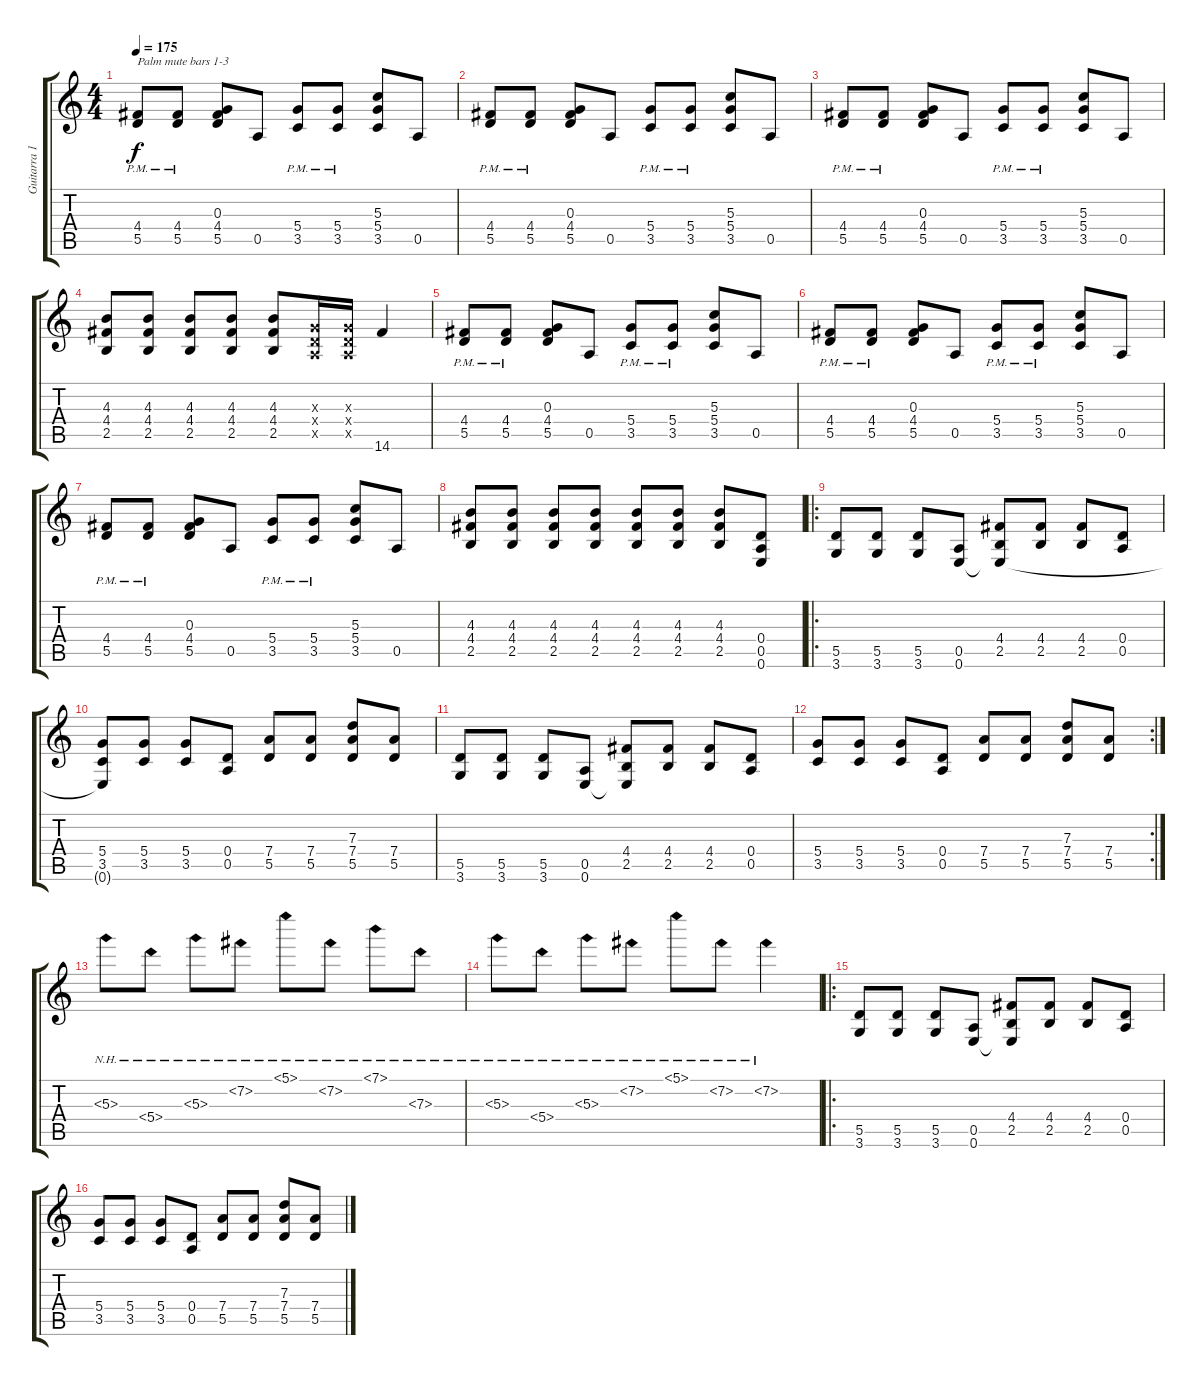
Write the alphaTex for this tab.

\track ("Guitarra 1 Billie Joe" "Guitarra 1") {instrument distortionguitar}
\staff {score tabs}
\tuning (E4 B3 G3 D3 A2 E2) {hide}
\ts (4 4)
\tempo 175
\clef g2
\ks c
(4.4 5.5{pm}).8{txt "Palm mute bars 1-3" dy f instrument distortionguitar} (4.4 5.5{pm}).8 (0.3 4.4 5.5).8 0.5.8 (5.4 3.5{pm}).8 (5.4 3.5{pm}).8 (5.3 5.4 3.5).8 0.5.8 |
(4.4 5.5{pm}).8 (4.4 5.5{pm}).8 (0.3 4.4 5.5).8 0.5.8 (5.4 3.5{pm}).8 (5.4 3.5{pm}).8 (5.3 5.4 3.5).8 0.5.8 |
(4.4 5.5{pm}).8 (4.4 5.5{pm}).8 (0.3 4.4 5.5).8 0.5.8 (5.4 3.5{pm}).8 (5.4 3.5{pm}).8 (5.3 5.4 3.5).8 0.5.8 |
(4.3 4.4 2.5).8 (4.3 4.4 2.5).8 (4.3 4.4 2.5).8 (4.3 4.4 2.5).8 (4.3 4.4 2.5).8 (0.3{x} 0.4{x} 0.5{x}).16 (0.3{x} 0.4{x} 0.5{x}).16 14.6.4 |
(4.4 5.5{pm}).8 (4.4 5.5{pm}).8 (0.3 4.4 5.5).8 0.5.8 (5.4 3.5{pm}).8 (5.4 3.5{pm}).8 (5.3 5.4 3.5).8 0.5.8 |
(4.4 5.5{pm}).8 (4.4 5.5{pm}).8 (0.3 4.4 5.5).8 0.5.8 (5.4 3.5{pm}).8 (5.4 3.5{pm}).8 (5.3 5.4 3.5).8 0.5.8 |
(4.4 5.5{pm}).8 (4.4 5.5{pm}).8 (0.3 4.4 5.5).8 0.5.8 (5.4 3.5{pm}).8 (5.4 3.5{pm}).8 (5.3 5.4 3.5).8 0.5.8 |
(4.3 4.4 2.5).8 (4.3 4.4 2.5).8 (4.3 4.4 2.5).8 (4.3 4.4 2.5).8 (4.3 4.4 2.5).8 (4.3 4.4 2.5).8 (4.3 4.4 2.5).8 (0.4 0.5 0.6).8 |
\ro
(5.5 3.6).8{volume 11} (5.5 3.6).8 (5.5 3.6).8 (0.5 0.6).8 (4.4 2.5 0.6{t}).8 (4.4 2.5).8 (4.4 2.5).8 (0.4 0.5).8 |
(5.4 3.5 0.6{t}).8{volume 11} (5.4 3.5).8 (5.4 3.5).8 (0.4 0.5).8 (7.4 5.5).8 (7.4 5.5).8 (7.3 7.4 5.5).8 (7.4 5.5).8 |
(5.5 3.6).8{volume 11} (5.5 3.6).8 (5.5 3.6).8 (0.5 0.6).8 (4.4 2.5 0.6{t}).8 (4.4 2.5).8 (4.4 2.5).8 (0.4 0.5).8 |
\rc 2
(5.4 3.5).8{volume 11} (5.4 3.5).8 (5.4 3.5).8 (0.4 0.5).8 (7.4 5.5).8 (7.4 5.5).8 (7.3 7.4 5.5).8 (7.4 5.5).8 |
5.3{nh}.8{instrument guitarharmonics} 5.4{nh}.8 5.3{nh}.8 7.2{nh}.8 5.1{nh}.8 7.2{nh}.8 7.1{nh}.8 7.3{nh}.8 |
5.3{nh}.8{instrument guitarharmonics} 5.4{nh}.8 5.3{nh}.8 7.2{nh}.8 5.1{nh}.8 7.2{nh}.8 7.2{nh}.4 |
\ro
(5.5 3.6).8{instrument distortionguitar} (5.5 3.6).8 (5.5 3.6).8 (0.5 0.6).8 (4.4 2.5 0.6{t}).8 (4.4 2.5).8 (4.4 2.5).8 (0.4 0.5).8 |
(5.4 3.5).8 (5.4 3.5).8 (5.4 3.5).8 (0.4 0.5).8 (7.4 5.5).8 (7.4 5.5).8 (7.3 7.4 5.5).8 (7.4 5.5).8
